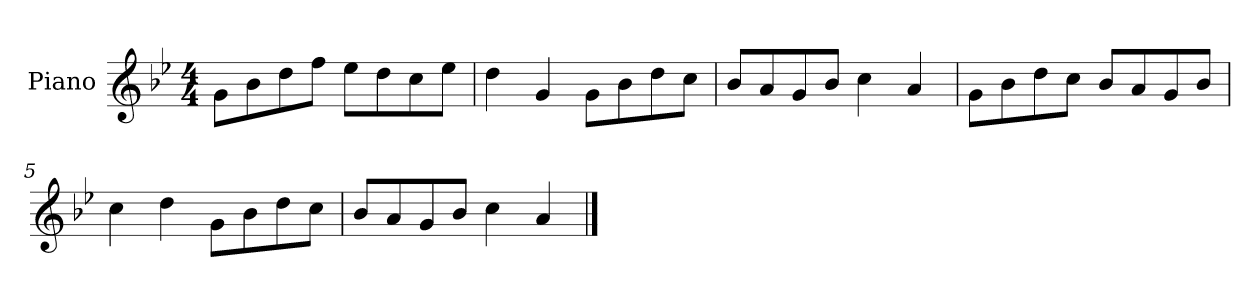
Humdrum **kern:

**kern
*part1
*staff1
*I"Piano
*I'P-no
*clefG2
*k[b-e-]
*M4/4
*MM90
=1
8g\L
8b-\
8dd\
8ff\J
8ee-\L
8dd\
8cc\
8ee-\J
=2
4dd\
4g/
8g\L
8b-\
8dd\
8cc\J
=3
8b-/L
8a/
8g/
8b-/J
4cc\
4a/
=4
8g\L
8b-\
8dd\
8cc\J
8b-/L
8a/
8g/
8b-/J
=5
4cc\
4dd\
8g\L
8b-\
8dd\
8cc\J
!!LO:LB:g=z
=6
8b-/L
8a/
8g/
8b-/J
4cc\
4a/
==
*-
